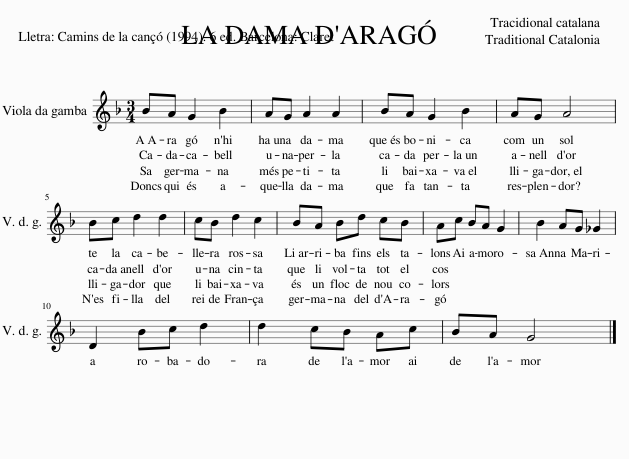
X:1
L:1/8
Q:1/4=92
M:3/4
I:linebreak $
K:F
V:1 treble
V:1
 BA G2 B2 | AG A2 A2 | BA G2 B2 | AG A4 |$ Bc d2 d2 | %5
 cB d2 c2 | BA Bd cB | Ac BA G2 | B2 AG _G2 |$ D2 Bc d2 | %10
 d2 cB Ac | BA G4 |] %12
